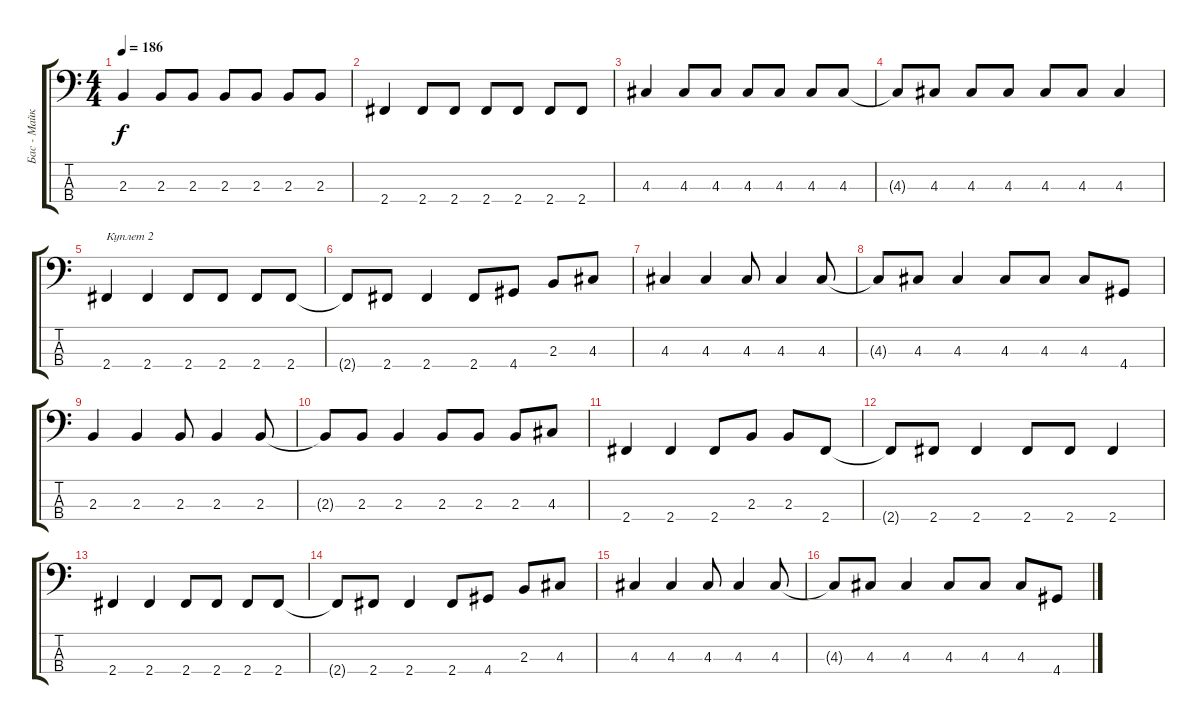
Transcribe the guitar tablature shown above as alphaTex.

\track ("Бас - Майк Дёрнт" "Бас - Майк") {instrument electricbasspick}
\staff {score tabs}
\tuning (G2 D2 A1 E1) {hide}
\ts (4 4)
\tempo 186
\clef f4
\ks c
2.3.4{dy f} 2.3.8 2.3.8 2.3.8 2.3.8 2.3.8 2.3.8 |
2.4.4 2.4.8 2.4.8 2.4.8 2.4.8 2.4.8 2.4.8 |
4.3.4 4.3.8 4.3.8 4.3.8 4.3.8 4.3.8 4.3.8 |
4.3{t}.8 4.3.8 4.3.8 4.3.8 4.3.8 4.3.8 4.3.4 |
2.4.4{txt "Куплет 2"} 2.4.4 2.4.8 2.4.8 2.4.8 2.4.8 |
2.4{t}.8 2.4.8 2.4.4 2.4.8 4.4.8 2.3.8 4.3.8 |
4.3.4 4.3.4 4.3.8 4.3.4 4.3.8 |
4.3{t}.8 4.3.8 4.3.4 4.3.8 4.3.8 4.3.8 4.4.8 |
2.3.4 2.3.4 2.3.8 2.3.4 2.3.8 |
2.3{t}.8 2.3.8 2.3.4 2.3.8 2.3.8 2.3.8 4.3.8 |
2.4.4 2.4.4 2.4.8 2.3.8 2.3.8 2.4.8 |
2.4{t}.8 2.4.8 2.4.4 2.4.8 2.4.8 2.4.4 |
2.4.4 2.4.4 2.4.8 2.4.8 2.4.8 2.4.8 |
2.4{t}.8 2.4.8 2.4.4 2.4.8 4.4.8 2.3.8 4.3.8 |
4.3.4 4.3.4 4.3.8 4.3.4 4.3.8 |
4.3{t}.8 4.3.8 4.3.4 4.3.8 4.3.8 4.3.8 4.4.8
